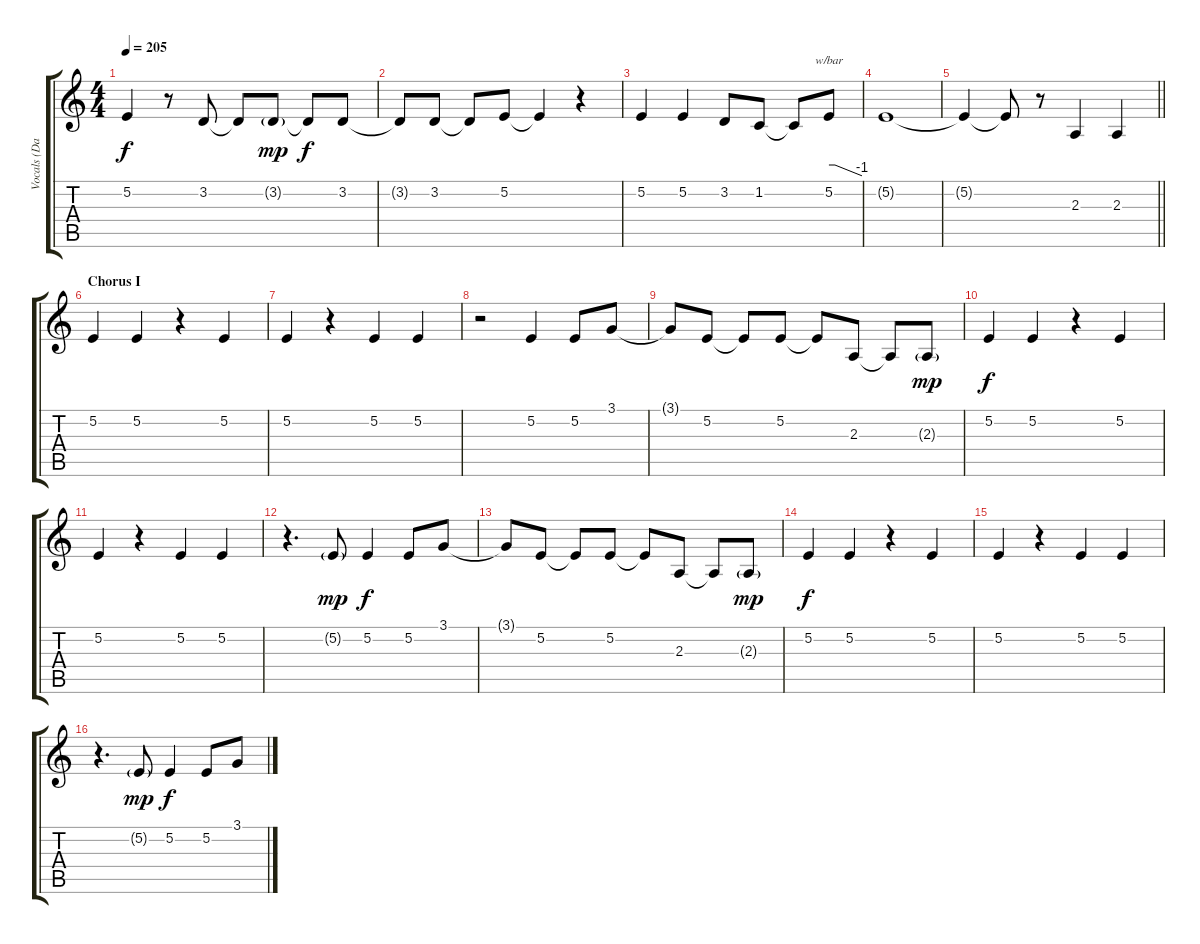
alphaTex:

\track ("Vocals (Dave Mustaine)" "Vocals (Da") {instrument lead2sawtooth}
\staff {score tabs}
\tuning (E4 B3 G3 D3 A2 E2) {hide}
\ts (4 4)
\tempo 205
\clef g2
\ks c
5.2.4{dy f} r.8 3.2.8 3.2{t}.8 3.2{g}.8{dy mp} 3.2{t}.8{dy f} 3.2.8 |
3.2{t}.8 3.2.8 3.2{t}.8 5.2.8 5.2{t}.4 r.4 |
5.2.4 5.2.4 3.2.8 1.2.8 1.2{t}.8 5.2.8{tbe (custom default 0 0 11 0 60 -4)} |
5.2{t}.1 |
\barLineRight lightlight
5.2{t}.4 5.2{t}.8 r.8 2.3.4 2.3.4 |
\section ("" "Chorus I")
5.2.4 5.2.4 r.4 5.2.4 |
5.2.4 r.4 5.2.4 5.2.4 |
r.2 5.2.4 5.2.8 3.1.8 |
3.1{t}.8 5.2.8 5.2{t}.8 5.2.8 5.2{t}.8 2.3.8 2.3{t}.8 2.3{g}.8{dy mp} |
5.2.4{dy f} 5.2.4 r.4 5.2.4 |
5.2.4 r.4 5.2.4 5.2.4 |
r.4{d} 5.2{g}.8{dy mp} 5.2.4{dy f} 5.2.8 3.1.8 |
3.1{t}.8 5.2.8 5.2{t}.8 5.2.8 5.2{t}.8 2.3.8 2.3{t}.8 2.3{g}.8{dy mp} |
5.2.4{dy f} 5.2.4 r.4 5.2.4 |
5.2.4 r.4 5.2.4 5.2.4 |
r.4{d} 5.2{g}.8{dy mp} 5.2.4{dy f} 5.2.8 3.1.8
